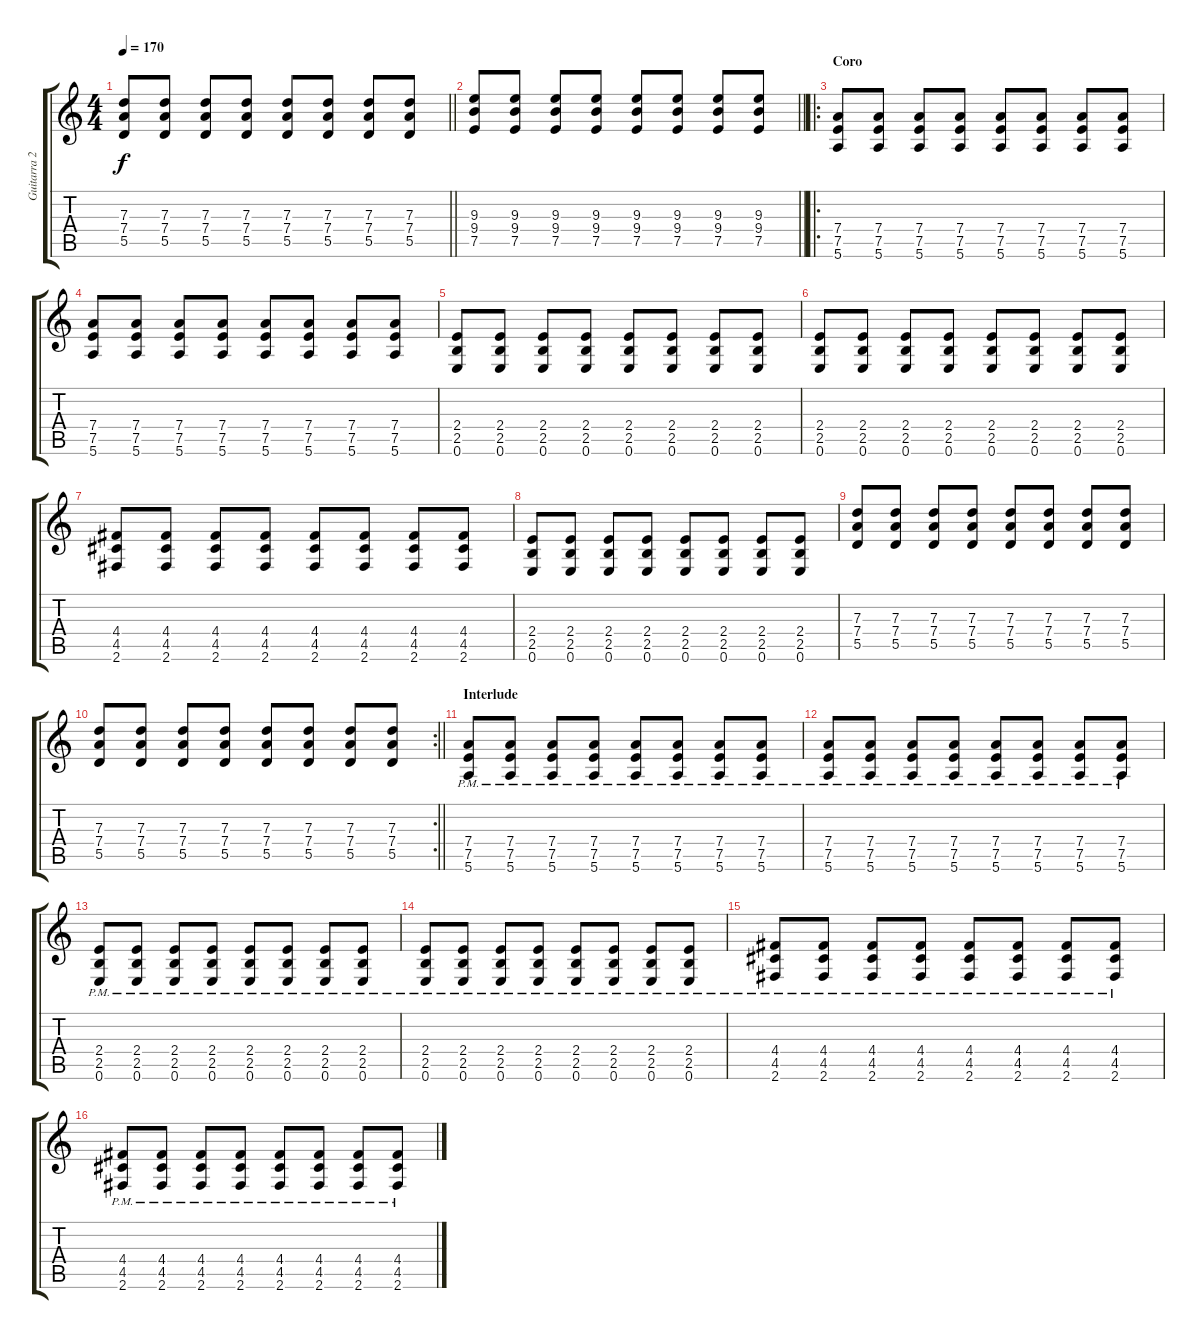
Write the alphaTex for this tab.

\track ("Guitarra 2" "Guitarra 2") {instrument overdrivenguitar}
\staff {score tabs}
\tuning (E4 B3 G3 D3 A2 E2) {hide}
\ts (4 4)
\tempo 170
\clef g2
\barLineRight lightlight
\ks c
(7.3 7.4 5.5).8{dy f} (7.3 7.4 5.5).8 (7.3 7.4 5.5).8 (7.3 7.4 5.5).8 (7.3 7.4 5.5).8 (7.3 7.4 5.5).8 (7.3 7.4 5.5).8 (7.3 7.4 5.5).8 |
\barLineRight lightlight
(9.3 9.4 7.5).8 (9.3 9.4 7.5).8 (9.3 9.4 7.5).8 (9.3 9.4 7.5).8 (9.3 9.4 7.5).8 (9.3 9.4 7.5).8 (9.3 9.4 7.5).8 (9.3 9.4 7.5).8 |
\ro
\section ("" "Coro")
(7.4 7.5 5.6).8 (7.4 7.5 5.6).8 (7.4 7.5 5.6).8 (7.4 7.5 5.6).8 (7.4 7.5 5.6).8 (7.4 7.5 5.6).8 (7.4 7.5 5.6).8 (7.4 7.5 5.6).8 |
(7.4 7.5 5.6).8 (7.4 7.5 5.6).8 (7.4 7.5 5.6).8 (7.4 7.5 5.6).8 (7.4 7.5 5.6).8 (7.4 7.5 5.6).8 (7.4 7.5 5.6).8 (7.4 7.5 5.6).8 |
(2.4 2.5 0.6).8 (2.4 2.5 0.6).8 (2.4 2.5 0.6).8 (2.4 2.5 0.6).8 (2.4 2.5 0.6).8 (2.4 2.5 0.6).8 (2.4 2.5 0.6).8 (2.4 2.5 0.6).8 |
(2.4 2.5 0.6).8 (2.4 2.5 0.6).8 (2.4 2.5 0.6).8 (2.4 2.5 0.6).8 (2.4 2.5 0.6).8 (2.4 2.5 0.6).8 (2.4 2.5 0.6).8 (2.4 2.5 0.6).8 |
(4.4 4.5 2.6).8 (4.4 4.5 2.6).8 (4.4 4.5 2.6).8 (4.4 4.5 2.6).8 (4.4 4.5 2.6).8 (4.4 4.5 2.6).8 (4.4 4.5 2.6).8 (4.4 4.5 2.6).8 |
(2.4 2.5 0.6).8 (2.4 2.5 0.6).8 (2.4 2.5 0.6).8 (2.4 2.5 0.6).8 (2.4 2.5 0.6).8 (2.4 2.5 0.6).8 (2.4 2.5 0.6).8 (2.4 2.5 0.6).8 |
(7.3 7.4 5.5).8 (7.3 7.4 5.5).8 (7.3 7.4 5.5).8 (7.3 7.4 5.5).8 (7.3 7.4 5.5).8 (7.3 7.4 5.5).8 (7.3 7.4 5.5).8 (7.3 7.4 5.5).8 |
\rc 2
\barLineRight lightlight
(7.3 7.4 5.5).8 (7.3 7.4 5.5).8 (7.3 7.4 5.5).8 (7.3 7.4 5.5).8 (7.3 7.4 5.5).8 (7.3 7.4 5.5).8 (7.3 7.4 5.5).8 (7.3 7.4 5.5).8 |
\section ("" "Interlude")
(7.4{pm} 7.5{pm} 5.6{pm}).8 (7.4{pm} 7.5{pm} 5.6{pm}).8 (7.4{pm} 7.5{pm} 5.6{pm}).8 (7.4{pm} 7.5{pm} 5.6{pm}).8 (7.4{pm} 7.5{pm} 5.6{pm}).8 (7.4{pm} 7.5{pm} 5.6{pm}).8 (7.4{pm} 7.5{pm} 5.6{pm}).8 (7.4{pm} 7.5{pm} 5.6{pm}).8 |
(7.4{pm} 7.5{pm} 5.6{pm}).8 (7.4{pm} 7.5{pm} 5.6{pm}).8 (7.4{pm} 7.5{pm} 5.6{pm}).8 (7.4{pm} 7.5{pm} 5.6{pm}).8 (7.4{pm} 7.5{pm} 5.6{pm}).8 (7.4{pm} 7.5{pm} 5.6{pm}).8 (7.4{pm} 7.5{pm} 5.6{pm}).8 (7.4{pm} 7.5{pm} 5.6{pm}).8 |
(2.4{pm} 2.5{pm} 0.6{pm}).8 (2.4{pm} 2.5{pm} 0.6{pm}).8 (2.4{pm} 2.5{pm} 0.6{pm}).8 (2.4{pm} 2.5{pm} 0.6{pm}).8 (2.4{pm} 2.5{pm} 0.6{pm}).8 (2.4{pm} 2.5{pm} 0.6{pm}).8 (2.4{pm} 2.5{pm} 0.6{pm}).8 (2.4{pm} 2.5{pm} 0.6{pm}).8 |
(2.4{pm} 2.5{pm} 0.6{pm}).8 (2.4{pm} 2.5{pm} 0.6{pm}).8 (2.4{pm} 2.5{pm} 0.6{pm}).8 (2.4{pm} 2.5{pm} 0.6{pm}).8 (2.4{pm} 2.5{pm} 0.6{pm}).8 (2.4{pm} 2.5{pm} 0.6{pm}).8 (2.4{pm} 2.5{pm} 0.6{pm}).8 (2.4{pm} 2.5{pm} 0.6{pm}).8 |
(4.4{pm} 4.5{pm} 2.6{pm}).8 (4.4{pm} 4.5{pm} 2.6{pm}).8 (4.4{pm} 4.5{pm} 2.6{pm}).8 (4.4{pm} 4.5{pm} 2.6{pm}).8 (4.4{pm} 4.5{pm} 2.6{pm}).8 (4.4{pm} 4.5{pm} 2.6{pm}).8 (4.4{pm} 4.5{pm} 2.6{pm}).8 (4.4{pm} 4.5{pm} 2.6{pm}).8 |
(4.4{pm} 4.5{pm} 2.6{pm}).8 (4.4{pm} 4.5{pm} 2.6{pm}).8 (4.4{pm} 4.5{pm} 2.6{pm}).8 (4.4{pm} 4.5{pm} 2.6{pm}).8 (4.4{pm} 4.5{pm} 2.6{pm}).8 (4.4{pm} 4.5{pm} 2.6{pm}).8 (4.4{pm} 4.5{pm} 2.6{pm}).8 (4.4{pm} 4.5{pm} 2.6{pm}).8
